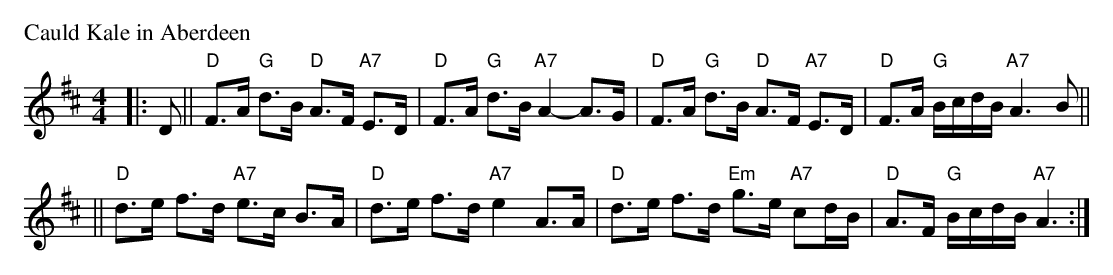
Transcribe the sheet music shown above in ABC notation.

X:1
P: Cauld Kale in Aberdeen
M: 4/4
L: 1/8
K: D
|: D \
|| "D"F>A "G"d>B "D"A>F "A7"E>D | "D"F>A "G"d>B "A7"A2- A>G \
|  "D"F>A "G"d>B "D"A>F "A7"E>D | "D"F>A "G"B/c/d/B/ "A7"A3 B ||
|| "D"d>e f>d "A7"e>c B>A | "D"d>e f>d "A7"e2 A>A \
|  "D"d>e f>d "Em"g>e "A7"cd/B/ | "D"A>F "G"B/c/d/B/ "A7"A3 :|
